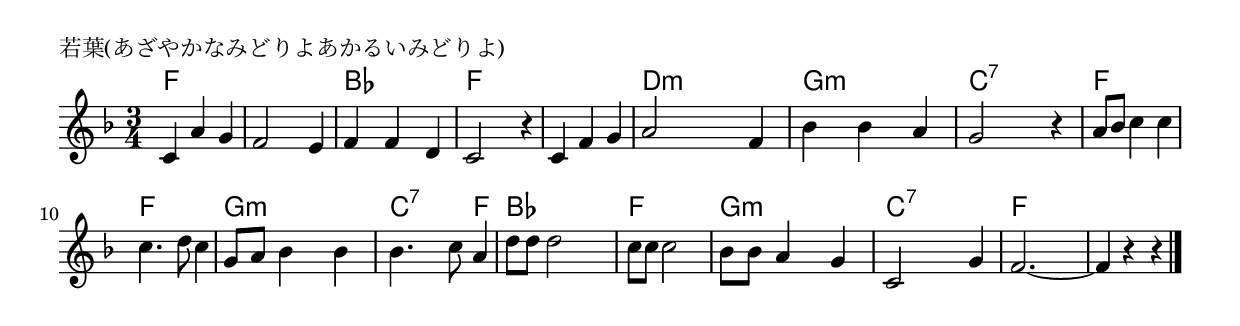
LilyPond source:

\version "2.18.2"

% 若葉(あざやかなみどりよあかるいみどりよ)

\header {
piece = "若葉(あざやかなみどりよあかるいみどりよ)"
}

melody =
\relative c' {
\key f \major
\time 3/4
\set Score.tempoHideNote = ##t
\tempo 4=100
\numericTimeSignature
%
c4 a' g |
f2 e4 |
f f d |
c2 r4 |

c f g |
a2 f4 |
bes bes a |
g2 r4 |

a8 bes c4 c |
c4. d8 c4 |
g8 a bes4 bes |
bes4. c8 a4 |
d8 d d2 |

c8 c c2 |
bes8 bes a4 g |
c,2 g'4 |
f2.~ |
f4 r r |

\bar "|."
}
\score {
<<
\chords {
\set noChordSymbol = ""
\set chordChanges=##t
%%
f4 f f f f f bes bes bes f f f
f f f d:m d:m d:m g:m g:m g:m c:7 c:7 c:7
f f f f f f g:m g:m g:m c:7 c:7 f bes bes bes
f f f g:m g:m g:m c:7 c:7 c:7 f f f f f f


}
\new Staff {\melody}
>>
\layout {
line-width = #190
indent = 0\mm
}
\midi {}
}